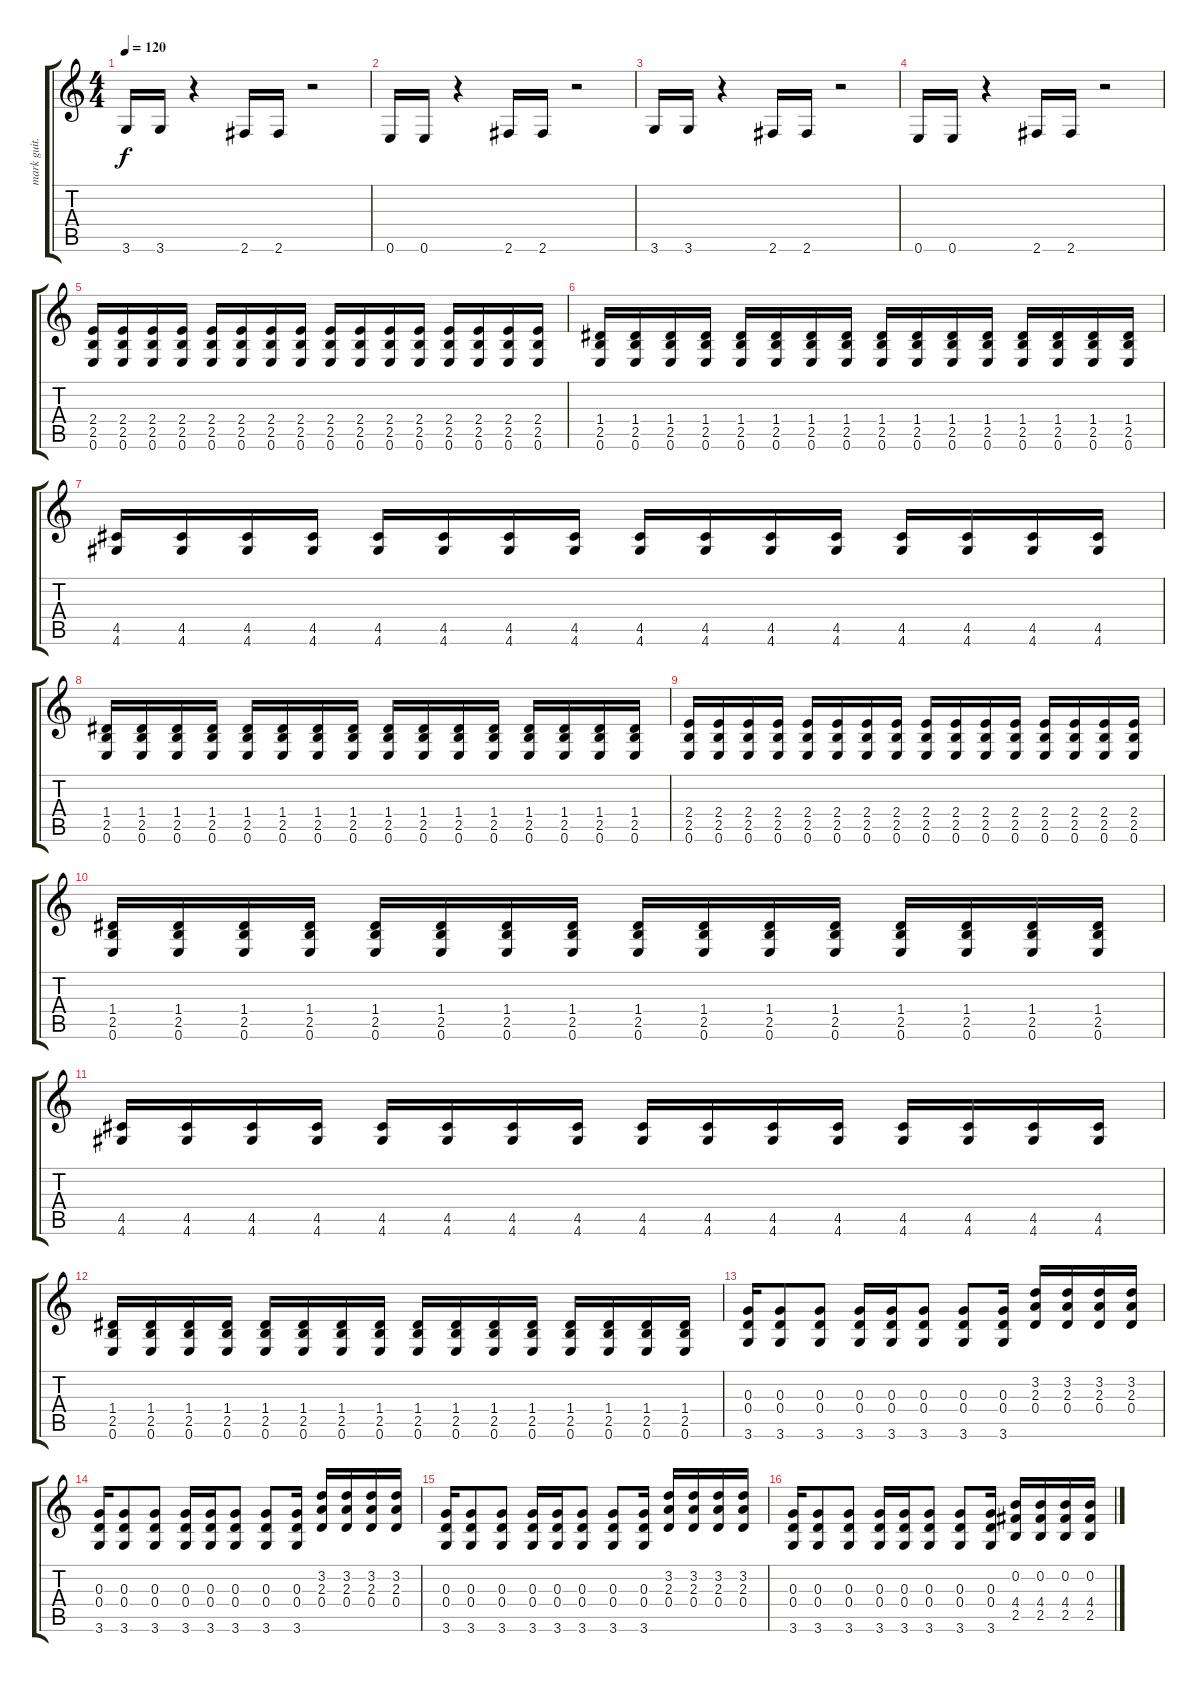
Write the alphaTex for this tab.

\track ("mark guit." "mark guit.") {instrument distortionguitar}
\staff {score tabs}
\tuning (E4 B3 G3 D3 A2 E2) {hide}
\ts (4 4)
\tempo 120
\clef g2
\ks c
3.6.16{dy f} 3.6.16 r.4 2.6.16 2.6.16 r.2 |
0.6.16 0.6.16 r.4 2.6.16 2.6.16 r.2 |
3.6.16 3.6.16 r.4 2.6.16 2.6.16 r.2 |
0.6.16 0.6.16 r.4 2.6.16 2.6.16 r.2 |
(2.4 2.5 0.6).16 (2.4 2.5 0.6).16 (2.4 2.5 0.6).16 (2.4 2.5 0.6).16 (2.4 2.5 0.6).16 (2.4 2.5 0.6).16 (2.4 2.5 0.6).16 (2.4 2.5 0.6).16 (2.4 2.5 0.6).16 (2.4 2.5 0.6).16 (2.4 2.5 0.6).16 (2.4 2.5 0.6).16 (2.4 2.5 0.6).16 (2.4 2.5 0.6).16 (2.4 2.5 0.6).16 (2.4 2.5 0.6).16 |
(1.4 2.5 0.6).16 (1.4 2.5 0.6).16 (1.4 2.5 0.6).16 (1.4 2.5 0.6).16 (1.4 2.5 0.6).16 (1.4 2.5 0.6).16 (1.4 2.5 0.6).16 (1.4 2.5 0.6).16 (1.4 2.5 0.6).16 (1.4 2.5 0.6).16 (1.4 2.5 0.6).16 (1.4 2.5 0.6).16 (1.4 2.5 0.6).16 (1.4 2.5 0.6).16 (1.4 2.5 0.6).16 (1.4 2.5 0.6).16 |
(4.5 4.6).16 (4.5 4.6).16 (4.5 4.6).16 (4.5 4.6).16 (4.5 4.6).16 (4.5 4.6).16 (4.5 4.6).16 (4.5 4.6).16 (4.5 4.6).16 (4.5 4.6).16 (4.5 4.6).16 (4.5 4.6).16 (4.5 4.6).16 (4.5 4.6).16 (4.5 4.6).16 (4.5 4.6).16 |
(1.4 2.5 0.6).16 (1.4 2.5 0.6).16 (1.4 2.5 0.6).16 (1.4 2.5 0.6).16 (1.4 2.5 0.6).16 (1.4 2.5 0.6).16 (1.4 2.5 0.6).16 (1.4 2.5 0.6).16 (1.4 2.5 0.6).16 (1.4 2.5 0.6).16 (1.4 2.5 0.6).16 (1.4 2.5 0.6).16 (1.4 2.5 0.6).16 (1.4 2.5 0.6).16 (1.4 2.5 0.6).16 (1.4 2.5 0.6).16 |
(2.4 2.5 0.6).16 (2.4 2.5 0.6).16 (2.4 2.5 0.6).16 (2.4 2.5 0.6).16 (2.4 2.5 0.6).16 (2.4 2.5 0.6).16 (2.4 2.5 0.6).16 (2.4 2.5 0.6).16 (2.4 2.5 0.6).16 (2.4 2.5 0.6).16 (2.4 2.5 0.6).16 (2.4 2.5 0.6).16 (2.4 2.5 0.6).16 (2.4 2.5 0.6).16 (2.4 2.5 0.6).16 (2.4 2.5 0.6).16 |
(1.4 2.5 0.6).16 (1.4 2.5 0.6).16 (1.4 2.5 0.6).16 (1.4 2.5 0.6).16 (1.4 2.5 0.6).16 (1.4 2.5 0.6).16 (1.4 2.5 0.6).16 (1.4 2.5 0.6).16 (1.4 2.5 0.6).16 (1.4 2.5 0.6).16 (1.4 2.5 0.6).16 (1.4 2.5 0.6).16 (1.4 2.5 0.6).16 (1.4 2.5 0.6).16 (1.4 2.5 0.6).16 (1.4 2.5 0.6).16 |
(4.5 4.6).16 (4.5 4.6).16 (4.5 4.6).16 (4.5 4.6).16 (4.5 4.6).16 (4.5 4.6).16 (4.5 4.6).16 (4.5 4.6).16 (4.5 4.6).16 (4.5 4.6).16 (4.5 4.6).16 (4.5 4.6).16 (4.5 4.6).16 (4.5 4.6).16 (4.5 4.6).16 (4.5 4.6).16 |
(1.4 2.5 0.6).16 (1.4 2.5 0.6).16 (1.4 2.5 0.6).16 (1.4 2.5 0.6).16 (1.4 2.5 0.6).16 (1.4 2.5 0.6).16 (1.4 2.5 0.6).16 (1.4 2.5 0.6).16 (1.4 2.5 0.6).16 (1.4 2.5 0.6).16 (1.4 2.5 0.6).16 (1.4 2.5 0.6).16 (1.4 2.5 0.6).16 (1.4 2.5 0.6).16 (1.4 2.5 0.6).16 (1.4 2.5 0.6).16 |
(0.3 0.4 3.6).16 (0.3 0.4 3.6).8 (0.3 0.4 3.6).8 (0.3 0.4 3.6).16 (0.3 0.4 3.6).16 (0.3 0.4 3.6).8 (0.3 0.4 3.6).8 (0.3 0.4 3.6).16 (3.2 2.3 0.4).16 (3.2 2.3 0.4).16 (3.2 2.3 0.4).16 (3.2 2.3 0.4).16 |
(0.3 0.4 3.6).16 (0.3 0.4 3.6).8 (0.3 0.4 3.6).8 (0.3 0.4 3.6).16 (0.3 0.4 3.6).16 (0.3 0.4 3.6).8 (0.3 0.4 3.6).8 (0.3 0.4 3.6).16 (3.2 2.3 0.4).16 (3.2 2.3 0.4).16 (3.2 2.3 0.4).16 (3.2 2.3 0.4).16 |
(0.3 0.4 3.6).16 (0.3 0.4 3.6).8 (0.3 0.4 3.6).8 (0.3 0.4 3.6).16 (0.3 0.4 3.6).16 (0.3 0.4 3.6).8 (0.3 0.4 3.6).8 (0.3 0.4 3.6).16 (3.2 2.3 0.4).16 (3.2 2.3 0.4).16 (3.2 2.3 0.4).16 (3.2 2.3 0.4).16 |
(0.3 0.4 3.6).16 (0.3 0.4 3.6).8 (0.3 0.4 3.6).8 (0.3 0.4 3.6).16 (0.3 0.4 3.6).16 (0.3 0.4 3.6).8 (0.3 0.4 3.6).8 (0.3 0.4 3.6).16 (0.2 4.4 2.5).16 (0.2 4.4 2.5).16 (0.2 4.4 2.5).16 (0.2 4.4 2.5).16
